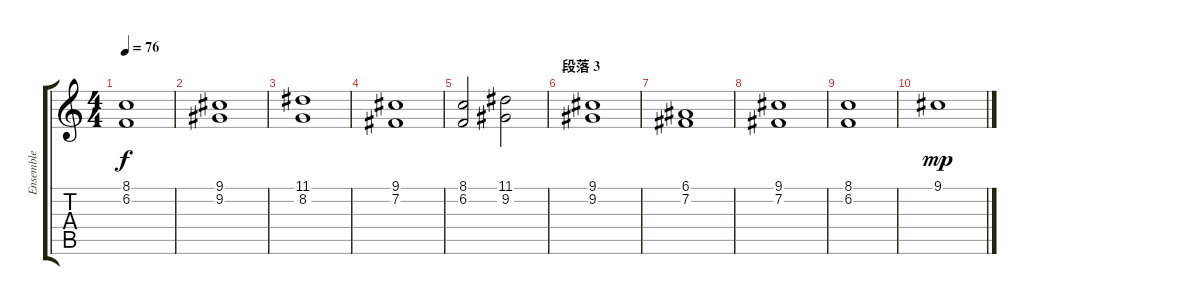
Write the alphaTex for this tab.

\track ("Ensemble" "Ensemble") {instrument stringensemble1}
\staff {score tabs}
\tuning (E4 B3 G3 D3 A2 E2) {hide}
\ts (4 4)
\tempo 76
\clef g2
\ks c
(8.1 6.2).1{dy f} |
(9.1 9.2).1 |
(11.1 8.2).1 |
(9.1 7.2).1 |
(8.1 6.2).2 (11.1 9.2).2 |
\section ("" "段落 3")
(9.1 9.2).1{txt ""} |
(6.1 7.2).1 |
(9.1 7.2).1 |
(8.1 6.2).1 |
9.1.1{dy mp}
